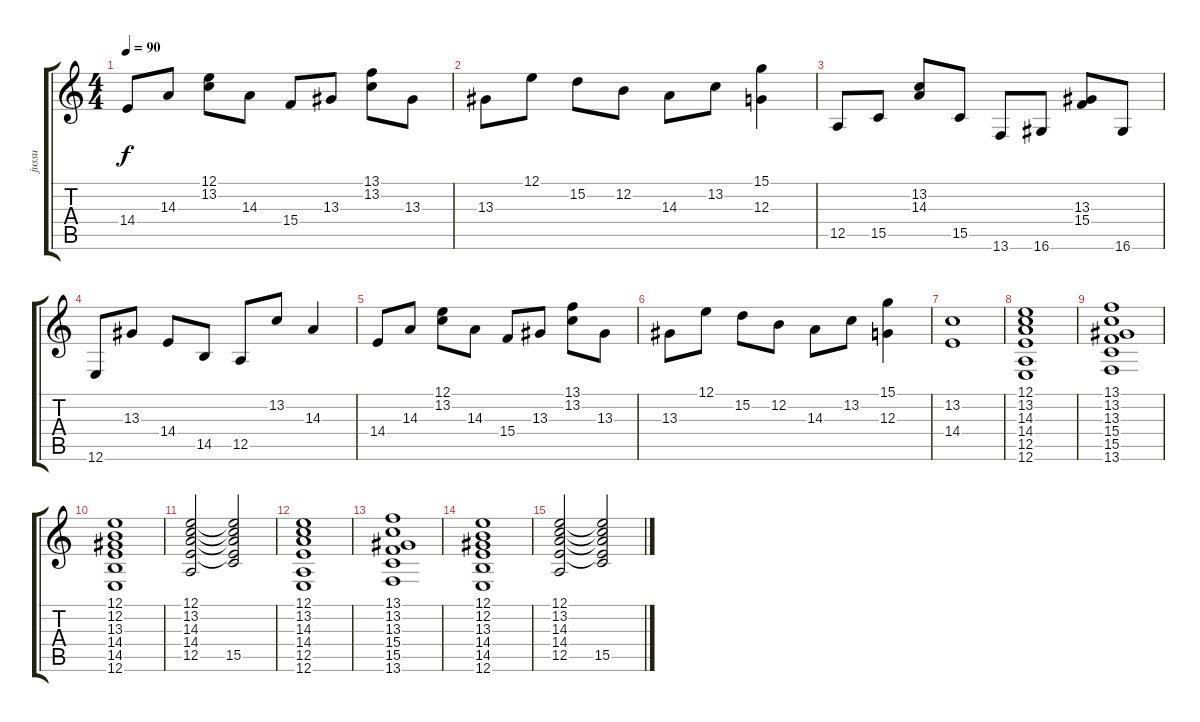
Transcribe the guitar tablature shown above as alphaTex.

\track ("jussu" "jussu") {instrument pad4choir}
\staff {score tabs}
\tuning (E4 B3 G3 D3 A2 E2) {hide}
\ts (4 4)
\tempo 90
\clef g2
\ks c
14.4.8{dy f} 14.3.8 (12.1 13.2).8 14.3.8 15.4.8 13.3.8 (13.1 13.2).8 13.3.8 |
13.3.8 12.1.8 15.2.8 12.2.8 14.3.8 13.2.8 (15.1 12.3).4 |
12.5.8 15.5.8 (13.2 14.3).8 15.5.8 13.6.8 16.6.8 (13.3 15.4).8 16.6.8 |
12.6.8 13.3.8 14.4.8 14.5.8 12.5.8 13.2.8 14.3.4 |
14.4.8 14.3.8 (12.1 13.2).8 14.3.8 15.4.8 13.3.8 (13.1 13.2).8 13.3.8 |
13.3.8 12.1.8 15.2.8 12.2.8 14.3.8 13.2.8 (15.1 12.3).4 |
(13.2 14.4).1 |
(12.1 13.2 14.3 14.4 12.5 12.6).1 |
(13.1 13.2 13.3 15.4 15.5 13.6).1 |
(12.1 12.2 13.3 14.4 14.5 12.6).1 |
(12.1 13.2 14.3 14.4 12.5).2 (12.1{t} 13.2{t} 14.3{t} 14.4{t} 15.5).2 |
(12.1 13.2 14.3 14.4 12.5 12.6).1 |
(13.1 13.2 13.3 15.4 15.5 13.6).1 |
(12.1 12.2 13.3 14.4 14.5 12.6).1 |
(12.1 13.2 14.3 14.4 12.5).2 (12.1{t} 13.2{t} 14.3{t} 14.4{t} 15.5).2
